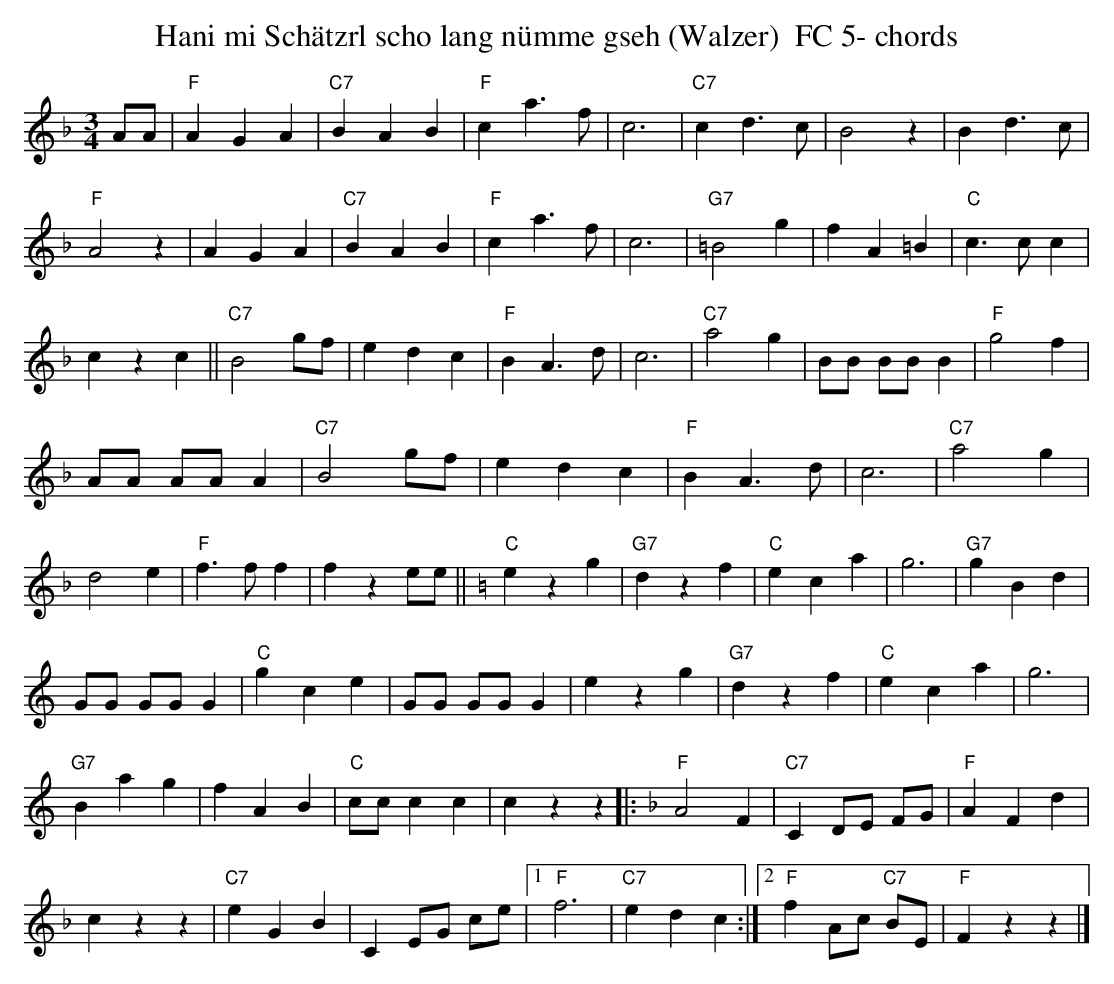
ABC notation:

X:1
T:Hani mi Sch\"atzrl scho lang n\"umme gseh (Walzer)  FC 5- chords
M:3/4
L:1/4
K:Fmaj%%MIDI gchordon
A/2A/2 | "F"AGA | "C7"BAB | "F"ca>f | c3 | "C7"cd>c | B2z | Bd>c |
"F"A2z | AGA | "C7"BAB | "F"ca>f | c3 | "G7"=B2g | fA=B | "C"c>cc |
czc || "C7"B2g/2f/2 | edc | "F"BA>d | c3 | "C7"a2g | B/2B/2 B/2B/2B | "F"g2f |
A/2A/2 A/2A/2A | "C7"B2g/2f/2 | edc | "F"BA>d | c3 | "C7"a2g |
d2e | "F"f>ff | fze/2e/2 || [K:Cmaj] "C"ezg | "G7"dzf | "C"eca | g3 | "G7"gBd |
G/2G/2 G/2G/2G | "C"gce | G/2G/2 G/2G/2G | ezg | "G7"dzf | "C"eca | g3 |
"G7"Bag | fAB | "C"c/2c/2cc | czz |: [K:Fmaj] "F"A2F | "C7"C D/2E/2 F/2G/2 | "F"AFd |
czz | "C7"eGB | C E/2G/2 c/2e/2 |1 "F"f3 | "C7"edc :|2 "F"f A/2c/2 "C7"B/2E/2 | "F"Fzz |]
